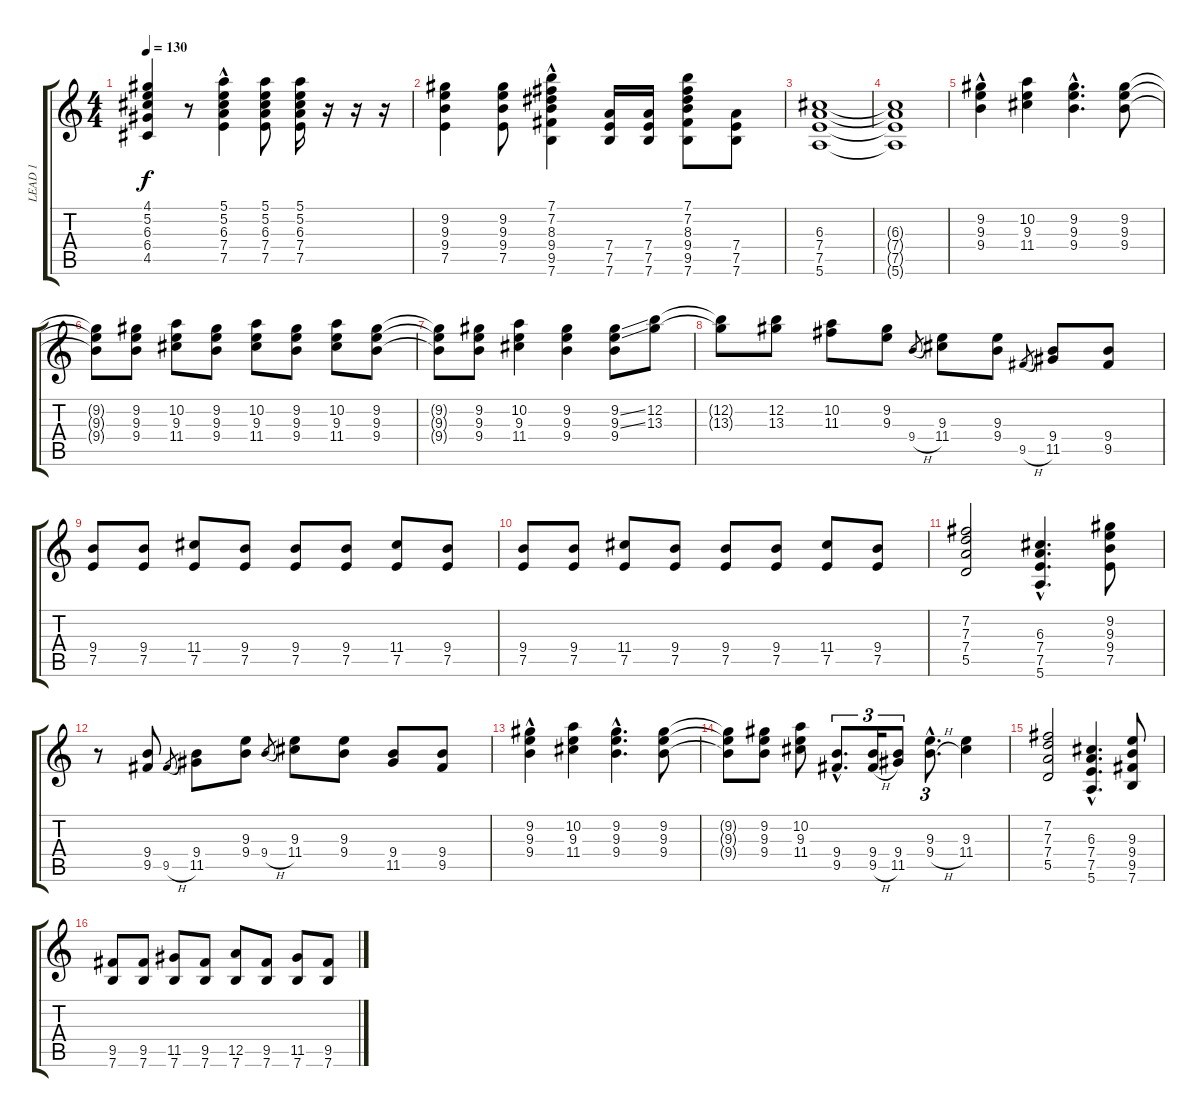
\track ("LEAD 1" "LEAD 1") {instrument distortionguitar}
\staff {score tabs}
\tuning (E4 B3 G3 D3 A2 E2) {hide}
\ts (4 4)
\tempo 130
\clef g2
\ks c
(4.1 5.2 6.3 6.4 4.5).4{dy f} r.8 (5.1{hac} 5.2 6.3 7.4 7.5).4 (5.1 5.2 6.3 7.4 7.5).8 (5.1 5.2 6.3 7.4 7.5).16 r.16 r.16 r.16 |
(9.2 9.3 9.4 7.5).4 (9.2 9.3 9.4 7.5).8 (7.1{hac} 7.2 8.3 9.4 9.5 7.6).4 (7.4 7.5 7.6).16 (7.4 7.5 7.6).16 (7.1 7.2 8.3 9.4 9.5 7.6).8 (7.4 7.5 7.6).8 |
(6.3 7.4 7.5 5.6).1 |
(6.3{t} 7.4{t} 7.5{t} 5.6{t}).1 |
(9.2{hac} 9.3 9.4).4 (10.2 9.3 11.4).4 (9.2 9.3{hac} 9.4{hac}).4{d} (9.2 9.3 9.4).8 |
(9.2{t} 9.3{t} 9.4{t}).8 (9.2 9.3 9.4).8 (10.2 9.3 11.4).8 (9.2 9.3 9.4).8 (10.2 9.3 11.4).8 (9.2 9.3 9.4).8 (10.2 9.3 11.4).8 (9.2 9.3 9.4).8 |
(9.2{t} 9.3{t} 9.4{t}).8 (9.2 9.3 9.4).8 (10.2 9.3 11.4).4 (9.2 9.3 9.4).4 (9.2{ss} 9.3{ss} 9.4).8 (12.2 13.3).8 |
(12.2{t} 13.3{t}).8 (12.2 13.3).8 (10.2 11.3).8 (9.2 9.3).8 9.4{h}.8{gr} (9.3 11.4).8 (9.3 9.4).8 9.5{h}.8{gr} (9.4 11.5).8 (9.4 9.5).8 |
(9.4 7.5).8 (9.4 7.5).8 (11.4 7.5).8 (9.4 7.5).8 (9.4 7.5).8 (9.4 7.5).8 (11.4 7.5).8 (9.4 7.5).8 |
(9.4 7.5).8 (9.4 7.5).8 (11.4 7.5).8 (9.4 7.5).8 (9.4 7.5).8 (9.4 7.5).8 (11.4 7.5).8 (9.4 7.5).8 |
(7.2 7.3 7.4 5.5).2 (6.3{hac} 7.4{hac} 7.5{hac} 5.6{hac}).4{d} (9.2 9.3 9.4 7.5).8 |
r.8 (9.4 9.5).8 9.5{h}.8{gr} (9.4 11.5).8 (9.3 9.4).8 9.4{h}.8{gr} (9.3 11.4).8 (9.3 9.4).8 (9.4 11.5).8 (9.4 9.5).8 |
(9.2{hac} 9.3 9.4).4 (10.2 9.3 11.4).4 (9.2 9.3{hac} 9.4{hac}).4{d} (9.2 9.3 9.4).8 |
(9.2{t} 9.3{t} 9.4{t}).8 (9.2 9.3 9.4).8 (10.2 9.3 11.4).8 (9.4{hac} 9.5{hac}).8{d tu (3 2)} (9.4 9.5{h}).16{tu (3 2)} (9.4 11.5).8{tu (3 2)} (9.3{hac} 9.4{h hac}).8{d tu (3 2)} (9.3 11.4).4 |
(7.2 7.3 7.4 5.5).2 (6.3{hac} 7.4{hac} 7.5{hac} 5.6{hac}).4{d} (9.3 9.4 9.5 7.6).8 |
(9.5 7.6).8 (9.5 7.6).8 (11.5 7.6).8 (9.5 7.6).8 (12.5 7.6).8 (9.5 7.6).8 (11.5 7.6).8 (9.5 7.6).8
